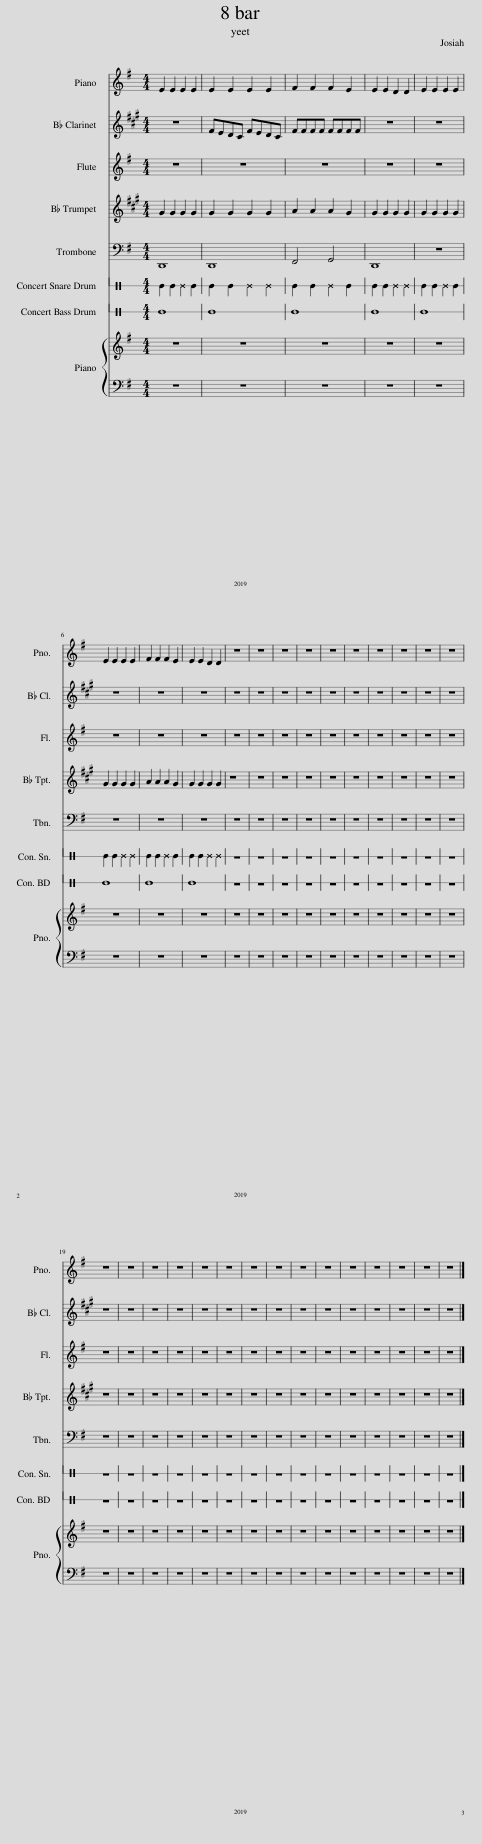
X:1
%%score 1 2 3 4 5 6
L:1/8
M:4/4
I:linebreak $
K:G
V:1 treble
V:2 treble transpose=-2
V:3 treble transpose=-2
V:4 bass
V:5 perc stafflines=1
K:none
V:6 perc stafflines=1
K:none
V:1
 E2 E2 E2 E2 | E2 E2 E2 E2 | F2 F2 F2 E2 | E2 E2 D2 D2 | E2 E2 E2 E2 |$ %5
 E2 E2 E2 E2 | F2 F2 F2 E2 | E2 E2 D2 D2 | z8 | z8 | %10
 z8 | z8 | z8 | z8 | z8 | %15
 z8 | z8 | z8 |$ z8 | z8 | %20
 z8 | z8 | z8 | z8 | z8 | %25
 z8 | z8 | z8 | z8 | z8 | %30
 z8 | z8 | z8 |] %33
V:2
[K:A] z8 | FEDC FEDC | FFFF FFFF | z8 | z8 |$ %5
 z8 | z8 | z8 | z8 | z8 | %10
 z8 | z8 | z8 | z8 | z8 | %15
 z8 | z8 | z8 |$ z8 | z8 | %20
 z8 | z8 | z8 | z8 | z8 | %25
 z8 | z8 | z8 | z8 | z8 | %30
 z8 | z8 | z8 |] %33
V:3
[K:A] G2 G2 G2 G2 | G2 G2 G2 G2 | A2 A2 A2 G2 | G2 G2 G2 G2 | G2 G2 G2 G2 |$ %5
 G2 G2 G2 G2 | A2 A2 A2 G2 | G2 G2 G2 G2 | z8 | z8 | %10
 z8 | z8 | z8 | z8 | z8 | %15
 z8 | z8 | z8 |$ z8 | z8 | %20
 z8 | z8 | z8 | z8 | z8 | %25
 z8 | z8 | z8 | z8 | z8 | %30
 z8 | z8 | z8 |] %33
V:4
 D,,8 | D,,8 | F,,4 G,,4 | D,,8 | z8 |$ %5
 z8 | z8 | z8 | z8 | z8 | %10
 z8 | z8 | z8 | z8 | z8 | %15
 z8 | z8 | z8 |$ z8 | z8 | %20
 z8 | z8 | z8 | z8 | z8 | %25
 z8 | z8 | z8 | z8 | z8 | %30
 z8 | z8 | z8 |] %33
V:5
[K:C] E2 E2 ^E2 E2 | E2 E2 ^E2 ^E2 | E2 E2 ^E2 E2 | E2 E2 ^E2 ^E2 | E2 E2 ^E2 E2 |$ %5
 E2 E2 ^E2 ^E2 | E2 E2 ^E2 E2 | E2 E2 ^E2 ^E2 | z8 | z8 | %10
 z8 | z8 | z8 | z8 | z8 | %15
 z8 | z8 | z8 |$ z8 | z8 | %20
 z8 | z8 | z8 | z8 | z8 | %25
 z8 | z8 | z8 | z8 | z8 | %30
 z8 | z8 | z8 |] %33
V:6
[K:C] E8 | E8 | E8 | E8 | E8 |$ %5
 E8 | E8 | E8 | z8 | z8 | %10
 z8 | z8 | z8 | z8 | z8 | %15
 z8 | z8 | z8 |$ z8 | z8 | %20
 z8 | z8 | z8 | z8 | z8 | %25
 z8 | z8 | z8 | z8 | z8 | %30
 z8 | z8 | z8 |] %33
